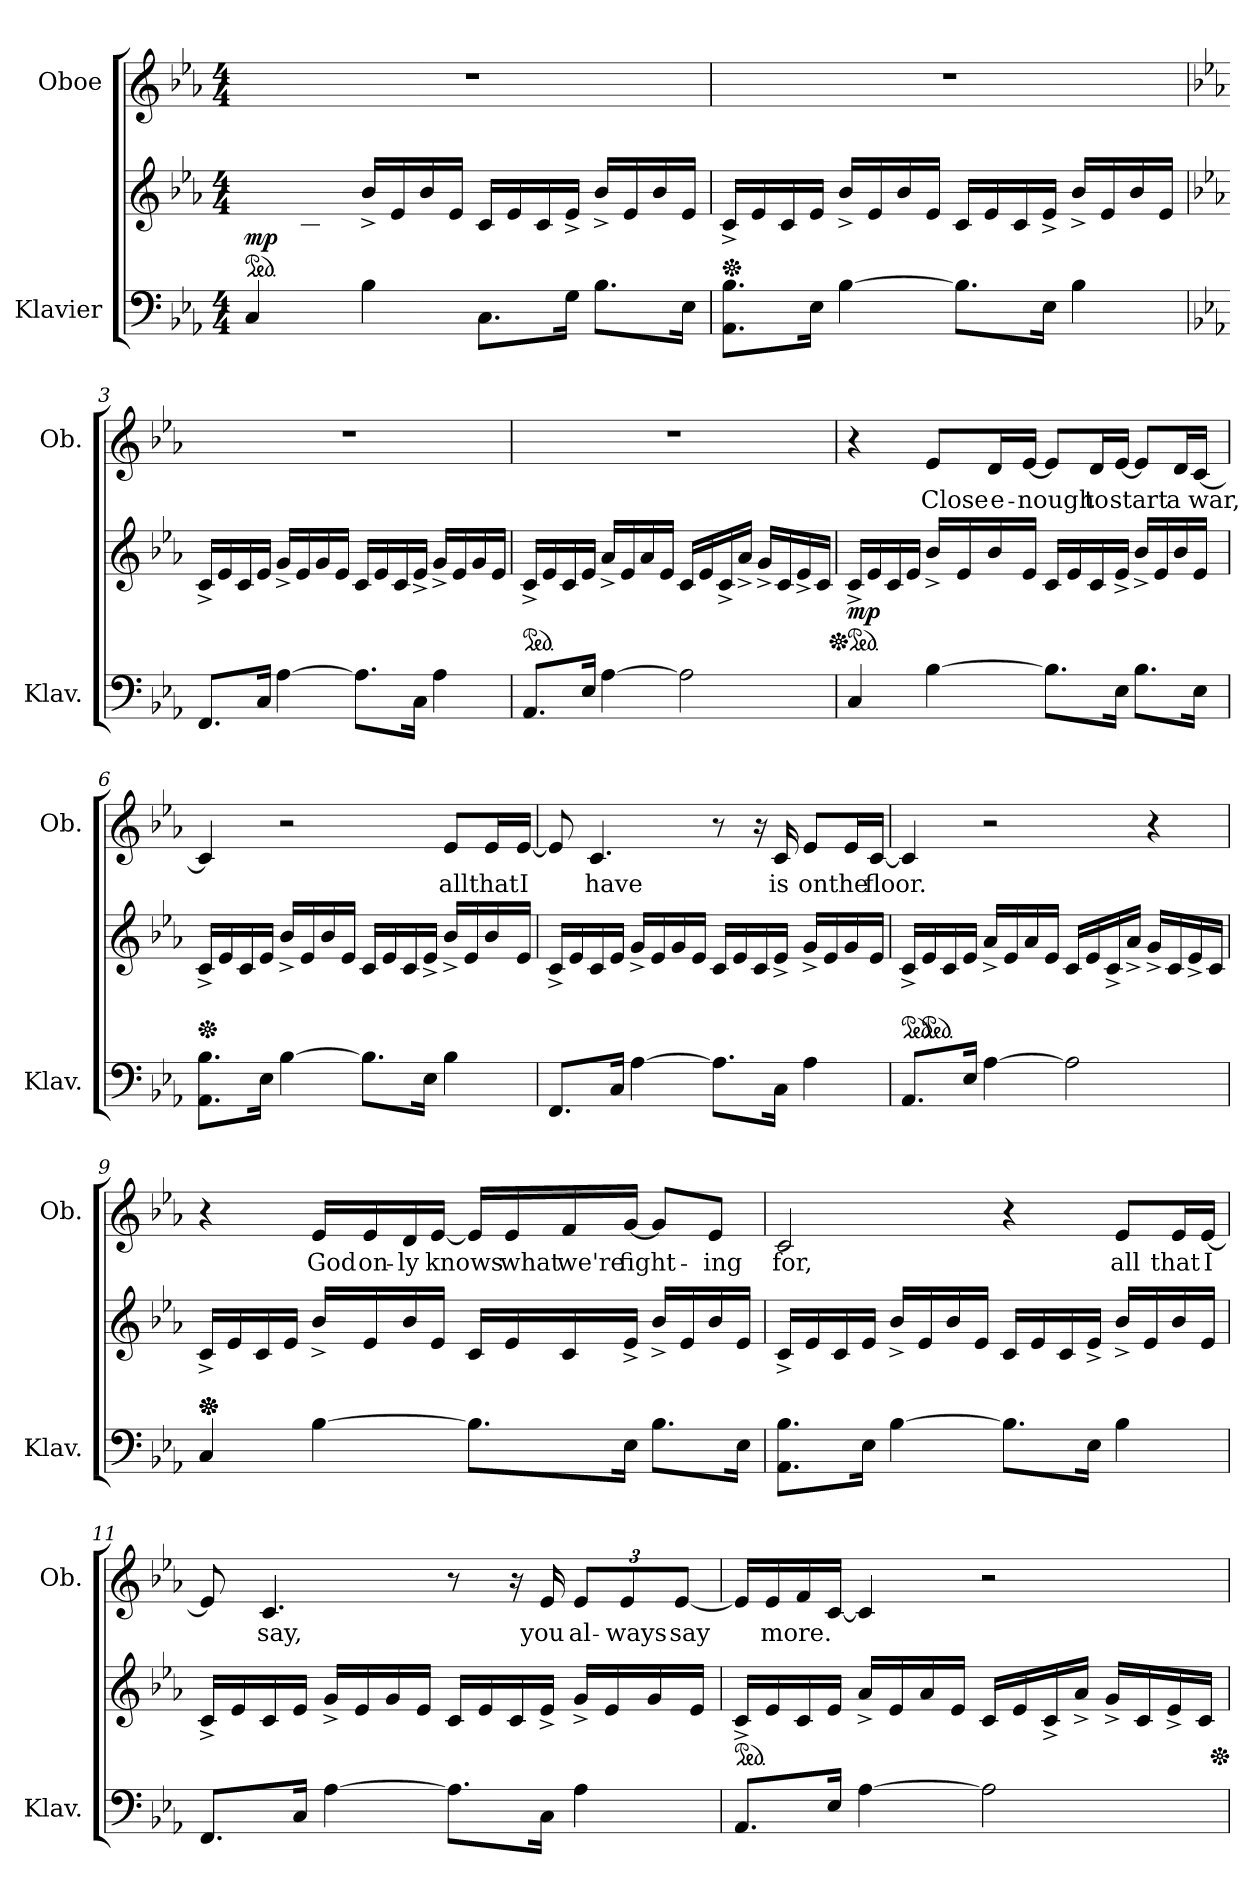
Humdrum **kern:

**kern	**kern	**dynam	**kern	**text
*part2	*part2	*part2	*part1	*part1
*staff3	*staff2	*staff2/3	*staff1	*staff1
*I"Klavier	*	*	*I"Oboe	*
*I'Klav.	*	*	*I'Ob.	*
*clefF4	*clefG2	*	*clefG2	*
*k[b-e-a-]	*k[b-e-a-]	*	*k[b-e-a-]	*
*M4/4	*M4/4	*	*M4/4	*
*MM80	*MM80	*	*MM80	*
*	*ped	*	*	*
=1	=1	=1	=1	=1
!	!	!LO:DY:b	!	!
4C/	16c^/LLyy	mp	1r	.
.	16e-/	.	.	.
.	16c/	.	.	.
.	16e-/JJ	.	.	.
4B-\	16b-^/LL	.	.	.
.	16e-/	.	.	.
.	16b-/	.	.	.
.	16e-/JJ	.	.	.
8.C\L	16c/LL	.	.	.
.	16e-/	.	.	.
.	16c/	.	.	.
16G\Jk	16e-^/JJ	.	.	.
8.B-\L	16b-^/LL	.	.	.
.	16e-/	.	.	.
.	16b-/	.	.	.
16E-\Jk	16e-/JJ	.	.	.
=2	=2	=2	=2	=2
*	*Xped	*	*	*
8.AA-\ 8.B-\L	16c^/LL	.	1r	.
.	16e-/	.	.	.
.	16c/	.	.	.
16E-\Jk	16e-/JJ	.	.	.
[4B-\	16b-^/LL	.	.	.
.	16e-/	.	.	.
.	16b-/	.	.	.
.	16e-/JJ	.	.	.
8.B-\L]	16c/LL	.	.	.
.	16e-/	.	.	.
.	16c/	.	.	.
16E-\Jk	16e-^/JJ	.	.	.
4B-\	16b-^/LL	.	.	.
.	16e-/	.	.	.
.	16b-/	.	.	.
.	16e-/JJ	.	.	.
!!LO:LB:g=z
=3	=3	=3	=3	=3
*k[b-e-a-]	*k[b-e-a-]	*	*k[b-e-a-]	*
8.FF/L	16c^/LL	.	1r	.
.	16e-/	.	.	.
.	16c/	.	.	.
16C/Jk	16e-/JJ	.	.	.
[4A-\	16g^/LL	.	.	.
.	16e-/	.	.	.
.	16g/	.	.	.
.	16e-/JJ	.	.	.
8.A-\L]	16c/LL	.	.	.
.	16e-/	.	.	.
.	16c/	.	.	.
16C\Jk	16e-^/JJ	.	.	.
4A-\	16g^/LL	.	.	.
.	16e-/	.	.	.
.	16g/	.	.	.
.	16e-/JJ	.	.	.
=4	=4	=4	=4	=4
*	*ped	*	*	*
8.AA-/L	16c^/LL	.	1r	.
.	16e-/	.	.	.
.	16c/	.	.	.
16E-/Jk	16e-/JJ	.	.	.
[4A-\	16a-^/LL	.	.	.
.	16e-/	.	.	.
.	16a-/	.	.	.
.	16e-/JJ	.	.	.
2A-\]	16c/LL	.	.	.
.	16e-/	.	.	.
.	16c^/	.	.	.
.	16a-^/JJ	.	.	.
.	16g^/LL	.	.	.
.	16c/	.	.	.
.	16e-^/	.	.	.
.	16c/JJ	.	.	.
!!LO:LB:g=z
=5	=5	=5	=5	=5
*	*Xped	*	*	*
*	*ped	*	*	*
!	!	!LO:DY:b	!	!
4C/	16c^/LL	mp	4r	.
.	16e-/	.	.	.
.	16c/	.	.	.
.	16e-/JJ	.	.	.
[4B-\	16b-^/LL	.	8e-/L	Close
.	16e-/	.	.	.
.	16b-/	.	16d/L	e-
.	16e-/JJ	.	[16e-/JJ	-nough
8.B-\L]	16c/LL	.	8e-/L]	.
.	16e-/	.	.	.
.	16c/	.	16d/L	to
16E-\Jk	16e-^/JJ	.	[16e-/JJ	start
8.B-\L	16b-^/LL	.	8e-/L]	.
.	16e-/	.	.	.
.	16b-/	.	16d/L	a
16E-\Jk	16e-/JJ	.	[16c/JJ	war,
=6	=6	=6	=6	=6
*	*Xped	*	*	*
8.AA-\ 8.B-\L	16c^/LL	.	4c/]	.
.	16e-/	.	.	.
.	16c/	.	.	.
16E-\Jk	16e-/JJ	.	.	.
[4B-\	16b-^/LL	.	2r	.
.	16e-/	.	.	.
.	16b-/	.	.	.
.	16e-/JJ	.	.	.
8.B-\L]	16c/LL	.	.	.
.	16e-/	.	.	.
.	16c/	.	.	.
16E-\Jk	16e-^/JJ	.	.	.
4B-\	16b-^/LL	.	8e-/L	all
.	16e-/	.	.	.
.	16b-/	.	16e-/L	that
.	16e-/JJ	.	[16e-/JJ	I
!!LO:PB:g=z
=7	=7	=7	=7	=7
8.FF/L	16c^/LL	.	8e-/]	.
.	16e-/	.	.	.
.	16c/	.	4.c/	have
16C/Jk	16e-/JJ	.	.	.
[4A-\	16g^/LL	.	.	.
.	16e-/	.	.	.
.	16g/	.	.	.
.	16e-/JJ	.	.	.
8.A-\L]	16c/LL	.	8r	.
.	16e-/	.	.	.
.	16c/	.	16r	.
16C\Jk	16e-^/JJ	.	16c/	is
4A-\	16g^/LL	.	8e-/L	on
.	16e-/	.	.	.
.	16g/	.	16e-/L	the
.	16e-/JJ	.	[16c/JJ	floor.
=8	=8	=8	=8	=8
*	*ped	*	*	*
8.AA-/L	16c^/LL	.	4c/]	.
*	*ped	*	*	*
.	16e-/	.	.	.
.	16c/	.	.	.
16E-/Jk	16e-/JJ	.	.	.
[4A-\	16a-^/LL	.	2r	.
.	16e-/	.	.	.
.	16a-/	.	.	.
.	16e-/JJ	.	.	.
2A-\]	16c/LL	.	.	.
.	16e-/	.	.	.
.	16c^/	.	.	.
.	16a-^/JJ	.	.	.
.	16g^/LL	.	4r	.
.	16c/	.	.	.
.	16e-^/	.	.	.
.	16c/JJ	.	.	.
!!LO:LB:g=z
=9	=9	=9	=9	=9
*	*Xped	*	*	*
*	*Xped	*	*	*
4C/	16c^/LL	.	4r	.
.	16e-/	.	.	.
.	16c/	.	.	.
.	16e-/JJ	.	.	.
[4B-\	16b-^/LL	.	16e-/LL	God
.	16e-/	.	16e-/	on-
.	16b-/	.	16d/	-ly
.	16e-/JJ	.	[16e-/JJ	knows
8.B-\L]	16c/LL	.	16e-/LL]	.
.	16e-/	.	16e-/	what
.	16c/	.	16f/	we're
16E-\Jk	16e-^/JJ	.	[16g/JJ	fight-
8.B-\L	16b-^/LL	.	8g/L]	.
.	16e-/	.	.	.
.	16b-/	.	8e-/J	-ing
16E-\Jk	16e-/JJ	.	.	.
=10	=10	=10	=10	=10
8.AA-\ 8.B-\L	16c^/LL	.	2c/	for,
.	16e-/	.	.	.
.	16c/	.	.	.
16E-\Jk	16e-/JJ	.	.	.
[4B-\	16b-^/LL	.	.	.
.	16e-/	.	.	.
.	16b-/	.	.	.
.	16e-/JJ	.	.	.
8.B-\L]	16c/LL	.	4r	.
.	16e-/	.	.	.
.	16c/	.	.	.
16E-\Jk	16e-^/JJ	.	.	.
4B-\	16b-^/LL	.	8e-/L	all
.	16e-/	.	.	.
.	16b-/	.	16e-/L	that
.	16e-/JJ	.	[16e-/JJ	I
!!LO:LB:g=z
=11	=11	=11	=11	=11
8.FF/L	16c^/LL	.	8e-/]	.
.	16e-/	.	.	.
.	16c/	.	4.c/	say,
16C/Jk	16e-/JJ	.	.	.
[4A-\	16g^/LL	.	.	.
.	16e-/	.	.	.
.	16g/	.	.	.
.	16e-/JJ	.	.	.
8.A-\L]	16c/LL	.	8r	.
.	16e-/	.	.	.
.	16c/	.	16r	.
16C\Jk	16e-^/JJ	.	16e-/	you
*	*	*	*Xbrackettup	*
4A-\	16g^/LL	.	12e-/L	al-
.	16e-/	.	.	.
.	.	.	12e-/	-ways
.	16g/	.	.	.
.	.	.	[12e-/J	say
.	16e-/JJ	.	.	.
=12	=12	=12	=12	=12
*	*ped	*	*	*
8.AA-/L	16c^/LL	.	16e-/LL]	.
.	16e-/	.	16e-/	-more.
.	16c/	.	16f/	.
16E-/Jk	16e-/JJ	.	[16c/JJ	.
[4A-\	16a-^/LL	.	4c/]	.
.	16e-/	.	.	.
.	16a-/	.	.	.
.	16e-/JJ	.	.	.
2A-\]	16c/LL	.	2r	.
.	16e-/	.	.	.
.	16c^/	.	.	.
.	16a-^/JJ	.	.	.
.	16g^/LL	.	.	.
.	16c/	.	.	.
.	16e-^/	.	.	.
.	16c/JJ	.	.	.
*	*Xped	*	*	*
=	=	=	=	=
*-	*-	*-	*-	*-
